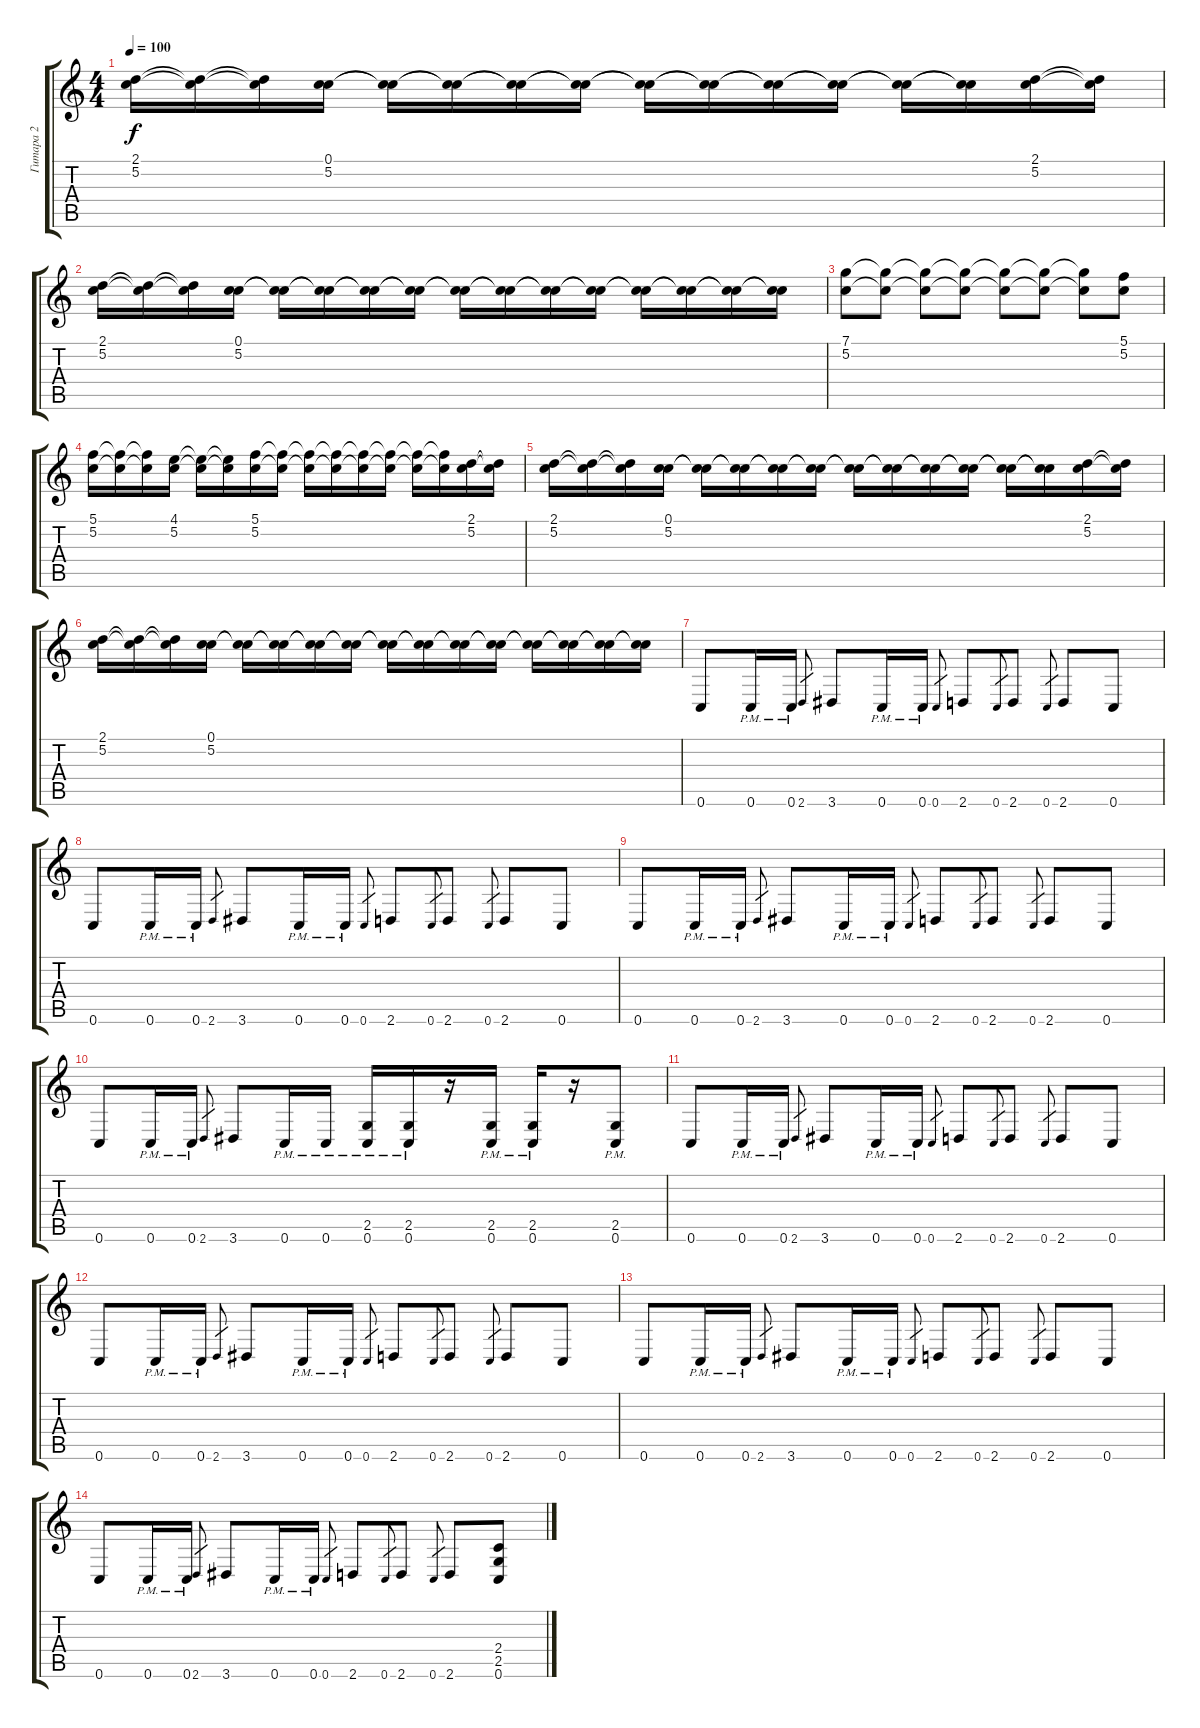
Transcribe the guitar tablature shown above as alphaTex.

\track ("Гитара 2" "Гитара 2") {instrument distortionguitar}
\staff {score tabs}
\tuning (C4 G3 Eb3 Bb2 F2 C2) {hide}
\ts (4 4)
\tempo 100
\clef g2
\ks c
(2.1 5.2).16{dy f} (2.1{t} 5.2{t}).16 (2.1{t} 5.2{t}).16 (0.1 5.2).16 (0.1{t} 5.2{t}).16 (0.1{t} 5.2{t}).16 (0.1{t} 5.2{t}).16 (0.1{t} 5.2{t}).16 (0.1{t} 5.2{t}).16 (0.1{t} 5.2{t}).16 (0.1{t} 5.2{t}).16 (0.1{t} 5.2{t}).16 (0.1{t} 5.2{t}).16 (0.1{t} 5.2{t}).16 (2.1 5.2).16 (2.1{t} 5.2{t}).16 |
(2.1 5.2).16 (2.1{t} 5.2{t}).16 (2.1{t} 5.2{t}).16 (0.1 5.2).16 (0.1{t} 5.2{t}).16 (0.1{t} 5.2{t}).16 (0.1{t} 5.2{t}).16 (0.1{t} 5.2{t}).16 (0.1{t} 5.2{t}).16 (0.1{t} 5.2{t}).16 (0.1{t} 5.2{t}).16 (0.1{t} 5.2{t}).16 (0.1{t} 5.2{t}).16 (0.1{t} 5.2{t}).16 (0.1{t} 5.2{t}).16 (0.1{t} 5.2{t}).16 |
(7.1 5.2).8 (7.1{t} 5.2{t}).8 (7.1{t} 5.2{t}).8 (7.1{t} 5.2{t}).8 (7.1{t} 5.2{t}).8 (7.1{t} 5.2{t}).8 (7.1{t} 5.2{t}).8 (5.1 5.2).8 |
(5.1 5.2).16 (5.1{t} 5.2{t}).16 (5.1{t} 5.2{t}).16 (4.1 5.2).16 (4.1{t} 5.2{t}).16 (4.1{t} 5.2{t}).16 (5.1 5.2).16 (5.1{t} 5.2{t}).16 (5.1{t} 5.2{t}).16 (5.1{t} 5.2{t}).16 (5.1{t} 5.2{t}).16 (5.1{t} 5.2{t}).16 (5.1{t} 5.2{t}).16 (5.1{t} 5.2{t}).16 (2.1 5.2).16 (2.1{t} 5.2{t}).16 |
(2.1 5.2).16 (2.1{t} 5.2{t}).16 (2.1{t} 5.2{t}).16 (0.1 5.2).16 (0.1{t} 5.2{t}).16 (0.1{t} 5.2{t}).16 (0.1{t} 5.2{t}).16 (0.1{t} 5.2{t}).16 (0.1{t} 5.2{t}).16 (0.1{t} 5.2{t}).16 (0.1{t} 5.2{t}).16 (0.1{t} 5.2{t}).16 (0.1{t} 5.2{t}).16 (0.1{t} 5.2{t}).16 (2.1 5.2).16 (2.1{t} 5.2{t}).16 |
(2.1 5.2).16 (2.1{t} 5.2{t}).16 (2.1{t} 5.2{t}).16 (0.1 5.2).16 (0.1{t} 5.2{t}).16 (0.1{t} 5.2{t}).16 (0.1{t} 5.2{t}).16 (0.1{t} 5.2{t}).16 (0.1{t} 5.2{t}).16 (0.1{t} 5.2{t}).16 (0.1{t} 5.2{t}).16 (0.1{t} 5.2{t}).16 (0.1{t} 5.2{t}).16 (0.1{t} 5.2{t}).16 (0.1{t} 5.2{t}).16 (0.1{t} 5.2{t}).16 |
0.6.8 0.6{pm}.16 0.6{pm}.16 2.6.8{gr} 3.6.8 0.6{pm}.16 0.6{pm}.16 0.6.8{gr} 2.6.8 0.6.8{gr} 2.6.8 0.6.8{gr} 2.6.8 0.6.8 |
0.6.8 0.6{pm}.16 0.6{pm}.16 2.6.8{gr} 3.6.8 0.6{pm}.16 0.6{pm}.16 0.6.8{gr} 2.6.8 0.6.8{gr} 2.6.8 0.6.8{gr} 2.6.8 0.6.8 |
0.6.8 0.6{pm}.16 0.6{pm}.16 2.6.8{gr} 3.6.8 0.6{pm}.16 0.6{pm}.16 0.6.8{gr} 2.6.8 0.6.8{gr} 2.6.8 0.6.8{gr} 2.6.8 0.6.8 |
0.6.8 0.6{pm}.16 0.6{pm}.16 2.6.8{gr} 3.6.8 0.6{pm}.16 0.6{pm}.16 (2.5 0.6{pm}).16 (2.5 0.6{pm}).16 r.16 (2.5 0.6{pm}).16 (2.5 0.6{pm}).16 r.16 (2.5 0.6{pm}).8 |
0.6.8 0.6{pm}.16 0.6{pm}.16 2.6.8{gr} 3.6.8 0.6{pm}.16 0.6{pm}.16 0.6.8{gr} 2.6.8 0.6.8{gr} 2.6.8 0.6.8{gr} 2.6.8 0.6.8 |
0.6.8 0.6{pm}.16 0.6{pm}.16 2.6.8{gr} 3.6.8 0.6{pm}.16 0.6{pm}.16 0.6.8{gr} 2.6.8 0.6.8{gr} 2.6.8 0.6.8{gr} 2.6.8 0.6.8 |
0.6.8 0.6{pm}.16 0.6{pm}.16 2.6.8{gr} 3.6.8 0.6{pm}.16 0.6{pm}.16 0.6.8{gr} 2.6.8 0.6.8{gr} 2.6.8 0.6.8{gr} 2.6.8 0.6.8 |
0.6.8 0.6{pm}.16 0.6{pm}.16 2.6.8{gr} 3.6.8 0.6{pm}.16 0.6{pm}.16 0.6.8{gr} 2.6.8 0.6.8{gr} 2.6.8 0.6.8{gr} 2.6.8 (2.4 2.5 0.6).8
